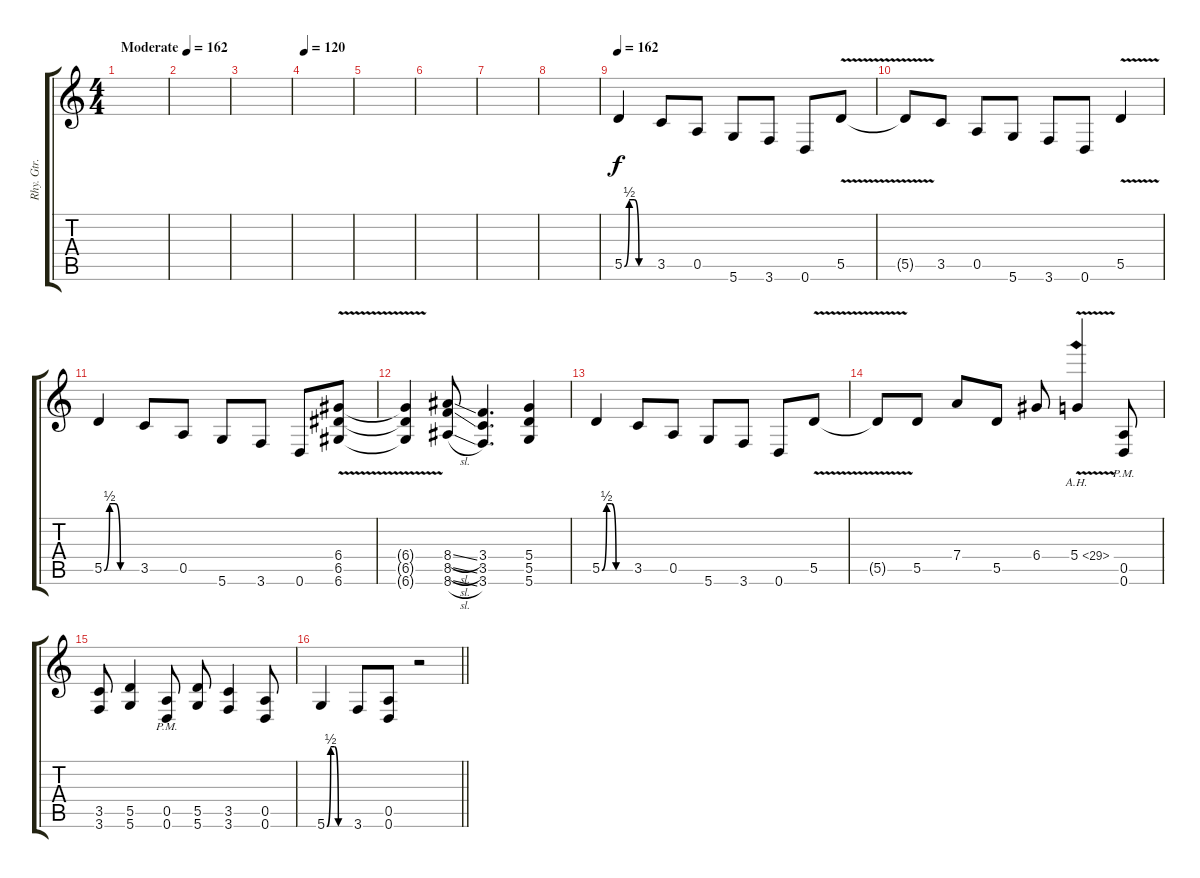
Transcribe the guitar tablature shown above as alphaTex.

\track ("Rhy. Gtr. 2" "Rhy. Gtr. ") {instrument distortionguitar}
\staff {score tabs}
\tuning (E4 B3 G3 D3 A2 D2) {hide}
\ts (4 4)
\tempo (162 "Moderate")
\tempo 140
\tempo (162 "Moderate")
\clef g2
\ks c
|
|
|
\tempo 120
|
|
|
|
|
\tempo 162
5.5{be (custom 0 0 10 2 20 2 30 0 60 0)}.4 3.5.8 0.5.8 5.6.8 3.6.8 0.6.8 5.5{v}.8 |
5.5{t}.8 3.5.8 0.5.8 5.6.8 3.6.8 0.6.8 5.5{v}.4 |
5.5{be (custom 0 0 10 2 20 2 30 0 60 0)}.4 3.5.8 0.5.8 5.6.8 3.6.8 0.6.8 (6.4 6.5{v} 6.6).8 |
(6.4{t} 6.5{t} 6.6{t}).4 (8.4{sl} 8.5{sl} 8.6{sl}).8 (3.4 3.5 3.6).4{d} (5.4 5.5 5.6).4 |
5.5{be (custom 0 0 10 2 20 2 30 0 60 0)}.4 3.5.8 0.5.8 5.6.8 3.6.8 0.6.8 5.5{v}.8 |
5.5{t}.8 5.5.8 7.4.8 5.5.8 6.4.8 5.4{ah 24 v}.4 (0.5{pm} 0.6{pm}).8 |
(3.5 3.6).8 (5.5 5.6).4 (0.5{pm} 0.6{pm}).8 (5.5 5.6).8 (3.5 3.6).4 (0.5 0.6).8 |
\barLineRight lightlight
5.6{be (custom 0 0 10 2 20 2 30 0 60 0)}.4 3.6.8 (0.5 0.6).8 r.2
